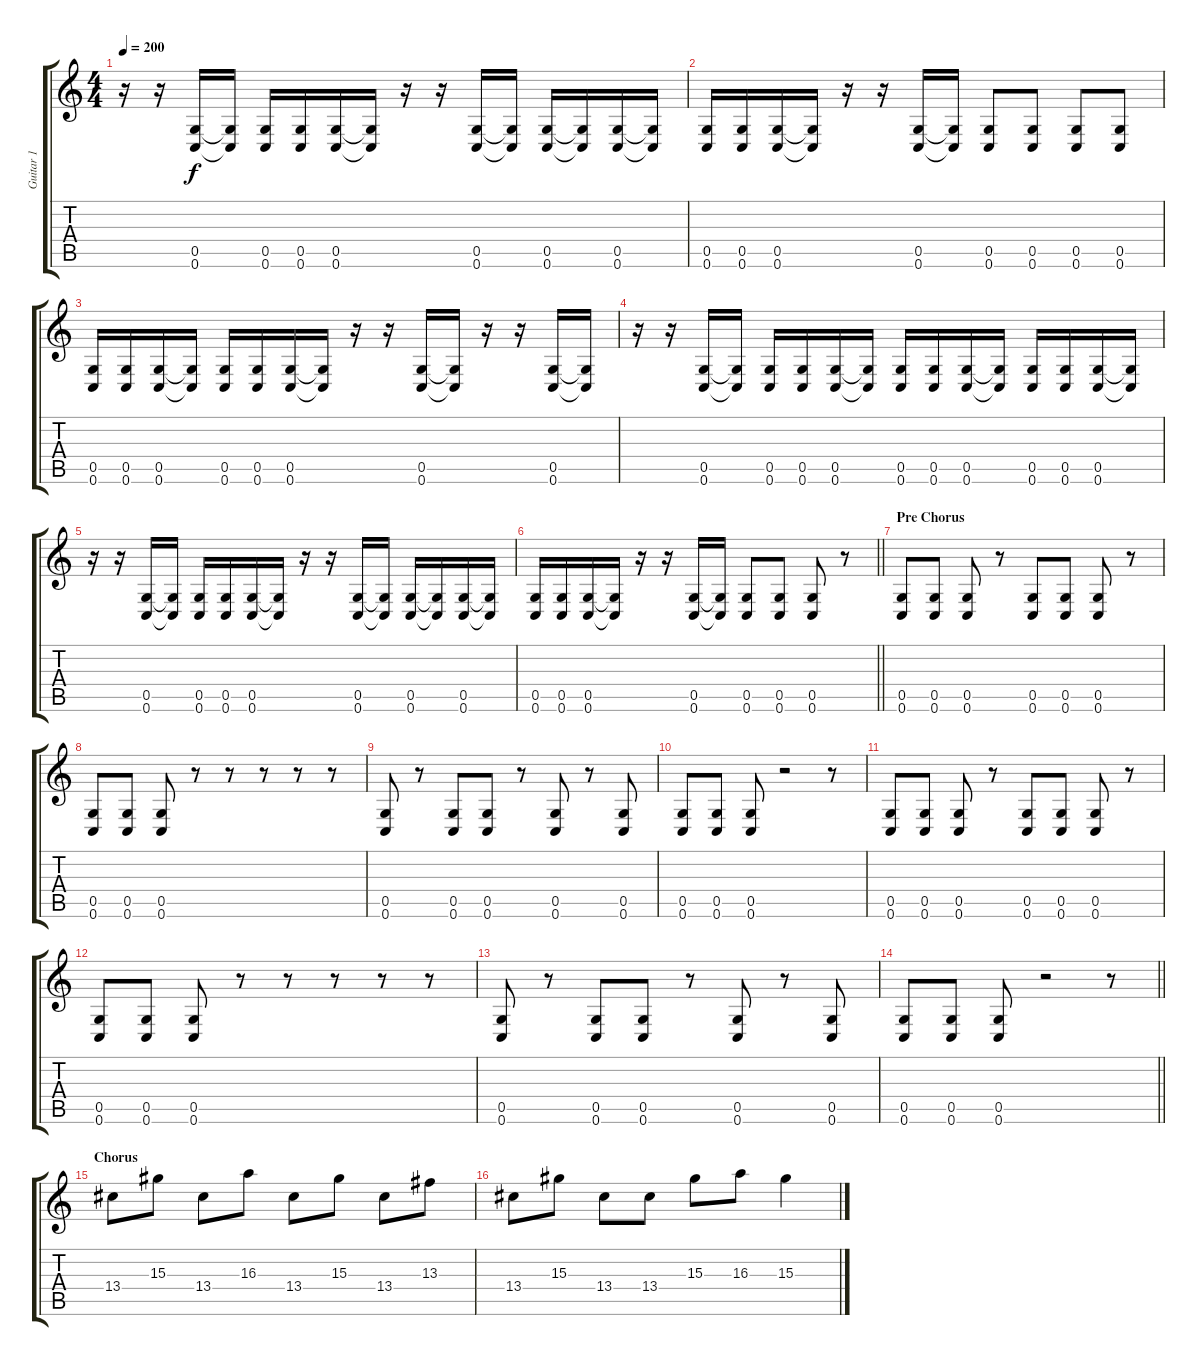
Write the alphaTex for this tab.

\track ("Guitar 1" "Guitar 1") {instrument distortionguitar}
\staff {score tabs}
\tuning (D4 A3 F3 C3 G2 C2) {hide}
\ts (4 4)
\tempo 200
\clef g2
\ks c
r.16{dy f} r.16 (0.5 0.6).16 (0.5{t} 0.6{t}).16 (0.5 0.6).16 (0.5 0.6).16 (0.5 0.6).16 (0.5{t} 0.6{t}).16 r.16 r.16 (0.5 0.6).16 (0.5{t} 0.6{t}).16 (0.5 0.6).16 (0.5{t} 0.6{t}).16 (0.5 0.6).16 (0.5{t} 0.6{t}).16 |
(0.5 0.6).16 (0.5 0.6).16 (0.5 0.6).16 (0.5{t} 0.6{t}).16 r.16 r.16 (0.5 0.6).16 (0.5{t} 0.6{t}).16 (0.5 0.6).8 (0.5 0.6).8 (0.5 0.6).8 (0.5 0.6).8 |
(0.5 0.6).16 (0.5 0.6).16 (0.5 0.6).16 (0.5{t} 0.6{t}).16 (0.5 0.6).16 (0.5 0.6).16 (0.5 0.6).16 (0.5{t} 0.6{t}).16 r.16 r.16 (0.5 0.6).16 (0.5{t} 0.6{t}).16 r.16 r.16 (0.5 0.6).16 (0.5{t} 0.6{t}).16 |
r.16 r.16 (0.5 0.6).16 (0.5{t} 0.6{t}).16 (0.5 0.6).16 (0.5 0.6).16 (0.5 0.6).16 (0.5{t} 0.6{t}).16 (0.5 0.6).16 (0.5 0.6).16 (0.5 0.6).16 (0.5{t} 0.6{t}).16 (0.5 0.6).16 (0.5 0.6).16 (0.5 0.6).16 (0.5{t} 0.6{t}).16 |
r.16 r.16 (0.5 0.6).16 (0.5{t} 0.6{t}).16 (0.5 0.6).16 (0.5 0.6).16 (0.5 0.6).16 (0.5{t} 0.6{t}).16 r.16 r.16 (0.5 0.6).16 (0.5{t} 0.6{t}).16 (0.5 0.6).16 (0.5{t} 0.6{t}).16 (0.5 0.6).16 (0.5{t} 0.6{t}).16 |
\barLineRight lightlight
(0.5 0.6).16 (0.5 0.6).16 (0.5 0.6).16 (0.5{t} 0.6{t}).16 r.16 r.16 (0.5 0.6).16 (0.5{t} 0.6{t}).16 (0.5 0.6).8 (0.5 0.6).8 (0.5 0.6).8 r.8 |
\section ("" "Pre Chorus")
(0.5 0.6).8 (0.5 0.6).8 (0.5 0.6).8 r.8 (0.5 0.6).8 (0.5 0.6).8 (0.5 0.6).8 r.8 |
(0.5 0.6).8 (0.5 0.6).8 (0.5 0.6).8 r.8 r.8 r.8 r.8 r.8 |
(0.5 0.6).8 r.8 (0.5 0.6).8 (0.5 0.6).8 r.8 (0.5 0.6).8 r.8 (0.5 0.6).8 |
(0.5 0.6).8 (0.5 0.6).8 (0.5 0.6).8 r.2 r.8 |
(0.5 0.6).8 (0.5 0.6).8 (0.5 0.6).8 r.8 (0.5 0.6).8 (0.5 0.6).8 (0.5 0.6).8 r.8 |
(0.5 0.6).8 (0.5 0.6).8 (0.5 0.6).8 r.8 r.8 r.8 r.8 r.8 |
(0.5 0.6).8 r.8 (0.5 0.6).8 (0.5 0.6).8 r.8 (0.5 0.6).8 r.8 (0.5 0.6).8 |
\barLineRight lightlight
(0.5 0.6).8 (0.5 0.6).8 (0.5 0.6).8 r.2 r.8 |
\section ("" "Chorus")
13.4.8 15.3.8 13.4.8 16.3.8 13.4.8 15.3.8 13.4.8 13.3.8 |
13.4.8 15.3.8 13.4.8 13.4.8 15.3.8 16.3.8 15.3.4
